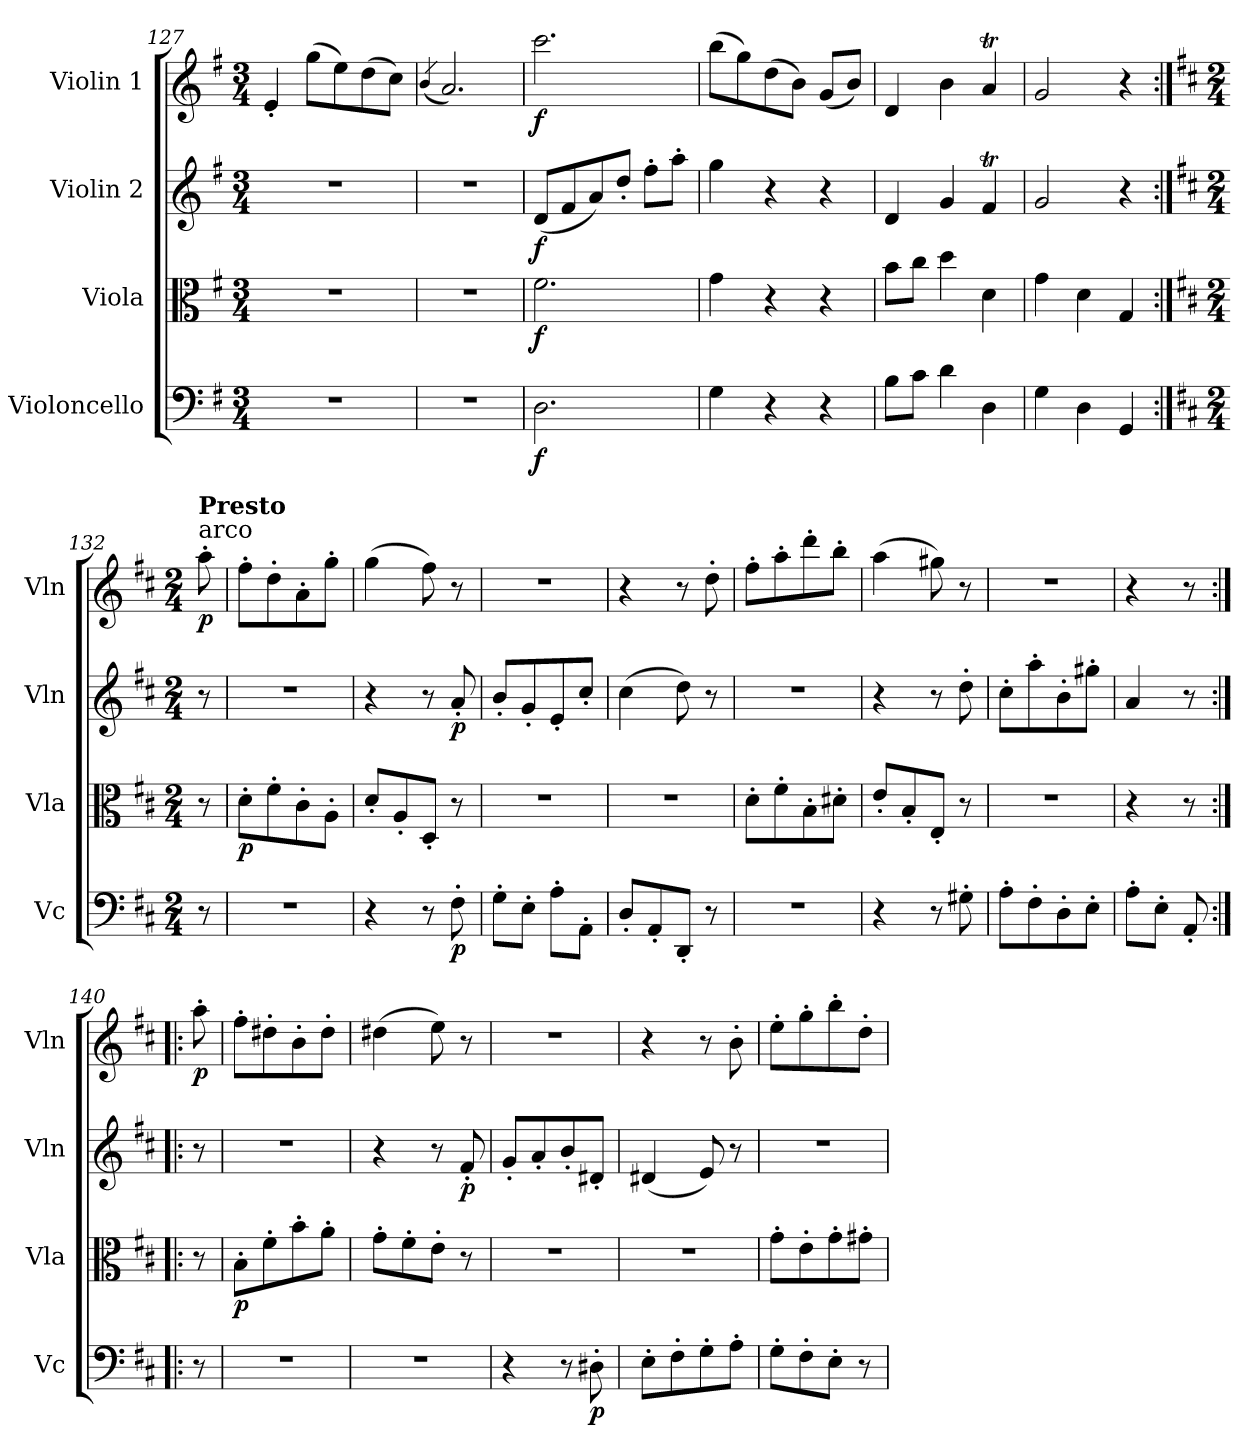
**kern	**dynam	**kern	**dynam	**kern	**dynam	**kern	**dynam
*part4	*part4	*part3	*part3	*part2	*part2	*part1	*part1
*staff4	*staff4	*staff3	*staff3	*staff2	*staff2	*staff1	*staff1
*I"Violoncello	*	*I"Viola	*	*I"Violin 2	*	*I"Violin 1	*
*I'Vc	*	*I'Vla	*	*I'Vln	*	*I'Vln	*
*clefF4	*	*clefC3	*	*clefG2	*	*clefG2	*
*k[f#]	*	*k[f#]	*	*k[f#]	*	*k[f#]	*
*M3/4	*	*M3/4	*	*M3/4	*	*M3/4	*
=127	=127	=127	=127	=127	=127	=127	=127
2.r	.	2.r	.	2.r	.	4e'/	.
.	.	.	.	.	.	(>8gg\L	.
.	.	.	.	.	.	8ee\)	.
.	.	.	.	.	.	(>8dd\	.
.	.	.	.	.	.	8cc\J)	.
=128	=128	=128	=128	=128	=128	=128	=128
.	.	.	.	.	.	(<4qb/	.
2.r	.	2.r	.	2.r	.	2.a/)	.
=129	=129	=129	=129	=129	=129	=129	=129
!	!LO:DY:b	!	!LO:DY:b	!	!LO:DY:b	!	!LO:DY:b
2.D\	f	2.f#\	f	(<8d/L	f	2.ccc\	f
.	.	.	.	8f#/	.	.	.
.	.	.	.	8a/)	.	.	.
.	.	.	.	8dd'/J	.	.	.
.	.	.	.	8ff#'\L	.	.	.
.	.	.	.	8aa'\J	.	.	.
=130	=130	=130	=130	=130	=130	=130	=130
4G\	.	4g\	.	4gg\	.	(>8bb\L	.
.	.	.	.	.	.	8gg\)	.
4r	.	4r	.	4r	.	(>8dd\	.
.	.	.	.	.	.	8b\J)	.
4r	.	4r	.	4r	.	(<8g/L	.
.	.	.	.	.	.	8b/J)	.
=131	=131	=131	=131	=131	=131	=131	=131
8B\L	.	8b\L	.	4d/	.	4d/	.
8c\J	.	8cc\J	.	.	.	.	.
4d\	.	4dd\	.	4g/	.	4b\	.
4D\	.	4d\	.	4f#t/	.	4aT/	.
=132	=132	=132	=132	=132	=132	=132	=132
4G\	.	4g\	.	2g/	.	2g/	.
4D\	.	4d\	.	.	.	.	.
4GG/	.	4G/	.	4r	.	4r	.
!!LO:PB:g=z
=132X1:|!	=132X1:|!	=132X1:|!	=132X1:|!	=132X1:|!	=132X1:|!	=132X1:|!	=132X1:|!
*k[f#c#]	*	*k[f#c#]	*	*k[f#c#]	*	*k[f#c#]	*
*M2/4	*	*M2/4	*	*M2/4	*	*M2/4	*
!	!	!	!	!	!	!LO:TX:a:t=arco	!
!	!	!	!	!	!	!LO:TX:a:B:t=Presto	!
!	!	!	!	!	!	!	!LO:DY:b
8r	.	8r	.	8r	.	8aa'\	p
=133	=133	=133	=133	=133	=133	=133	=133
!	!	!	!LO:DY:b	!	!	!	!
2r	.	8d'\L	p	2r	.	8ff#'\L	.
.	.	8f#'\	.	.	.	8dd'\	.
.	.	8c#'\	.	.	.	8a'\	.
.	.	8A'\J	.	.	.	8gg'\J	.
=134	=134	=134	=134	=134	=134	=134	=134
4r	.	8d'/L	.	4r	.	(>4gg\	.
.	.	8A'/	.	.	.	.	.
8r	.	8D'/J	.	8r	.	8ff#\)	.
!	!LO:DY:b	!	!	!	!LO:DY:b	!	!
8F#'\	p	8r	.	8a'/	p	8r	.
=135	=135	=135	=135	=135	=135	=135	=135
8G'\L	.	2r	.	8b'/L	.	2r	.
8E'\J	.	.	.	8g'/	.	.	.
8A'\L	.	.	.	8e'/	.	.	.
8AA'\J	.	.	.	8cc#'/J	.	.	.
=136	=136	=136	=136	=136	=136	=136	=136
8D'/L	.	2r	.	(>4cc#\	.	4r	.
8AA'/	.	.	.	.	.	.	.
8DD'/J	.	.	.	8dd\)	.	8r	.
8r	.	.	.	8r	.	8dd'\	.
=137	=137	=137	=137	=137	=137	=137	=137
2r	.	8d'\L	.	2r	.	8ff#'\L	.
.	.	8f#'\	.	.	.	8aa'\	.
.	.	8B'\	.	.	.	8ddd'\	.
.	.	8d#X'\J	.	.	.	8bb'\J	.
=138	=138	=138	=138	=138	=138	=138	=138
4r	.	8e'/L	.	4r	.	(>4aa\	.
.	.	8B'/	.	.	.	.	.
8r	.	8E'/J	.	8r	.	8gg#X\)	.
8G#X'\	.	8r	.	8dd'\	.	8r	.
!!LO:LB:g=z
=139	=139	=139	=139	=139	=139	=139	=139
8A'\L	.	2r	.	8cc#'\L	.	2r	.
8F#'\	.	.	.	8aa'\	.	.	.
8D'\	.	.	.	8b'\	.	.	.
8E'\J	.	.	.	8gg#X'\J	.	.	.
=140	=140	=140	=140	=140	=140	=140	=140
8A'\L	.	4r	.	4a/	.	4r	.
8E'\J	.	.	.	.	.	.	.
8AA'/	.	8r	.	8r	.	8r	.
=140X2:|!|:	=140X2:|!|:	=140X2:|!|:	=140X2:|!|:	=140X2:|!|:	=140X2:|!|:	=140X2:|!|:	=140X2:|!|:
!	!	!	!	!	!	!	!LO:DY:b
8r	.	8r	.	8r	.	8aa'\	p
=141	=141	=141	=141	=141	=141	=141	=141
!	!	!	!LO:DY:b	!	!	!	!
2r	.	8B'\L	p	2r	.	8ff#'\L	.
.	.	8f#'\	.	.	.	8dd#X'\	.
.	.	8b'\	.	.	.	8b'\	.
.	.	8a'\J	.	.	.	8dd#'\J	.
=142	=142	=142	=142	=142	=142	=142	=142
2r	.	8g'\L	.	4r	.	(>4dd#X\	.
.	.	8f#'\	.	.	.	.	.
.	.	8e'\J	.	8r	.	8ee\)	.
!	!	!	!	!	!LO:DY:b	!	!
.	.	8r	.	8f#'/	p	8r	.
=143	=143	=143	=143	=143	=143	=143	=143
4r	.	2r	.	8g'/L	.	2r	.
.	.	.	.	8a'/	.	.	.
8r	.	.	.	8b'/	.	.	.
!	!LO:DY:b	!	!	!	!	!	!
8D#X'\	p	.	.	8d#X'/J	.	.	.
=144	=144	=144	=144	=144	=144	=144	=144
8E'\L	.	2r	.	(<4d#X/	.	4r	.
8F#'\	.	.	.	.	.	.	.
8G'\	.	.	.	8e/)	.	8r	.
8A'\J	.	.	.	8r	.	8b'\	.
=145	=145	=145	=145	=145	=145	=145	=145
8G'\L	.	8g'\L	.	2r	.	8ee'\L	.
8F#'\	.	8e'\	.	.	.	8gg'\	.
8E'\J	.	8g'\	.	.	.	8bb'\	.
8r	.	8g#X'\J	.	.	.	8dd'\J	.
=	=	=	=	=	=	=	=
*-	*-	*-	*-	*-	*-	*-	*-
